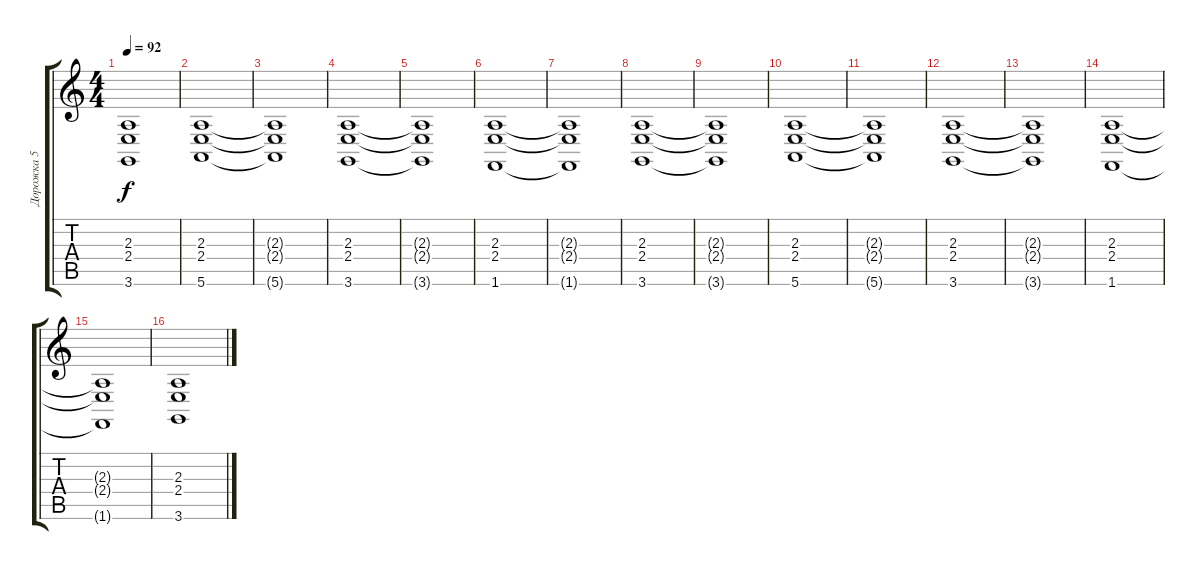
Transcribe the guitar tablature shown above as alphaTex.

\track ("Дорожка 5" "Дорожка 5") {instrument synthstrings1}
\staff {score tabs}
\tuning (E4 B3 G3 D3 A2 E2) {hide}
\ts (4 4)
\tempo 92
\clef g2
\ks c
(2.3{t} 2.4{t} 3.6{t}).1{dy f} |
(2.3 2.4 5.6).1 |
(2.3{t} 2.4{t} 5.6{t}).1 |
(2.3 2.4 3.6).1 |
(2.3{t} 2.4{t} 3.6{t}).1 |
(2.3 2.4 1.6).1 |
(2.3{t} 2.4{t} 1.6{t}).1 |
(2.3 2.4 3.6).1 |
(2.3{t} 2.4{t} 3.6{t}).1 |
(2.3 2.4 5.6).1 |
(2.3{t} 2.4{t} 5.6{t}).1 |
(2.3 2.4 3.6).1 |
(2.3{t} 2.4{t} 3.6{t}).1 |
(2.3 2.4 1.6).1 |
(2.3{t} 2.4{t} 1.6{t}).1 |
(2.3 2.4 3.6).1
